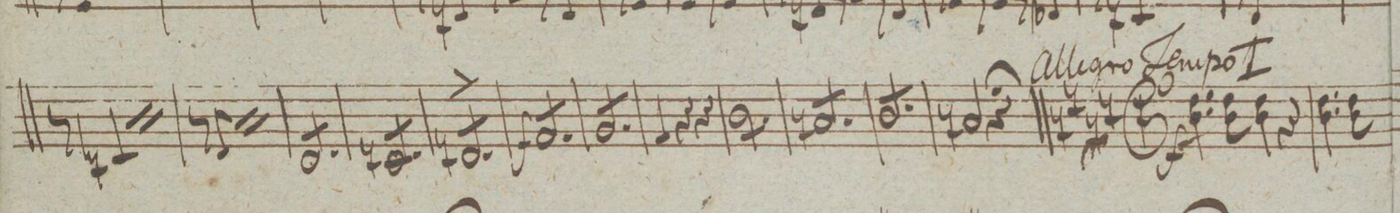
**kern	**dynam
*I"Alto Viola.	*
*clefC3	*
*k[b-e-a-d-]	*
*met(c|)	*
*M3/4	*
8r	.
8Dn/	.
*rep	*
8r	.
8D/	.
*Xrep	*
*rep	*
8r	.
8D/	.
*Xrep	*
=100	=100
8r	.
8E-/	.
*rep	*
8r	.
8E-/	.
*Xrep	*
*rep	*
8r	.
8E-/	.
*Xrep	*
=101	=101
*tremolo	*
8E-/L	.
8E-/	.
8E-/	.
8E-/	.
8E-/	.
8E-/J	.
=102	=102
8Dn/L	.
8Dn/	.
8Dn/	.
8Dn/	.
8Dn/	.
8Dn/J	.
=103	=103
8En^>/L	.
8En/	.
8En/	.
8En/	.
8En/	.
8En/J	.
=104	=104
8G/L	f
8G/	.
8G/	.
8G/	.
8G/	.
8G/J	.
=105	=105
8A-/L	.
8A-/	.
8A-/	.
8A-/	.
8A-/	.
8A-/J	.
*Xtremolo	*
=106	=106
4G/	.
4r	.
4r	.
=107	=107
*tremolo	*
8c\L	.
8c\	.
8c\	.
8c\	.
8c\	.
8c\J	.
=108	=108
8Bn/L	.
8Bn/	.
8Bn/	.
8Bn/	.
8Bn/	.
8Bn/J	.
=109	=109
8c/L	.
8c/	.
8c/	.
8c/	.
8c/	.
8c/J	.
*Xtremolo	*
=110	=110
2Bn/	.
4r;	.
=111||	=111||
*k[]	*
*M2/2	*
*met(c|)	*
*mmet(c|)	*
4.e\ 4.c\	f
8e\ 8c\	.
4e\ 4c\	.
4r	.
=112	=112
4.e\ 4.c\	.
8e\ 8c\	.
*-	*-
